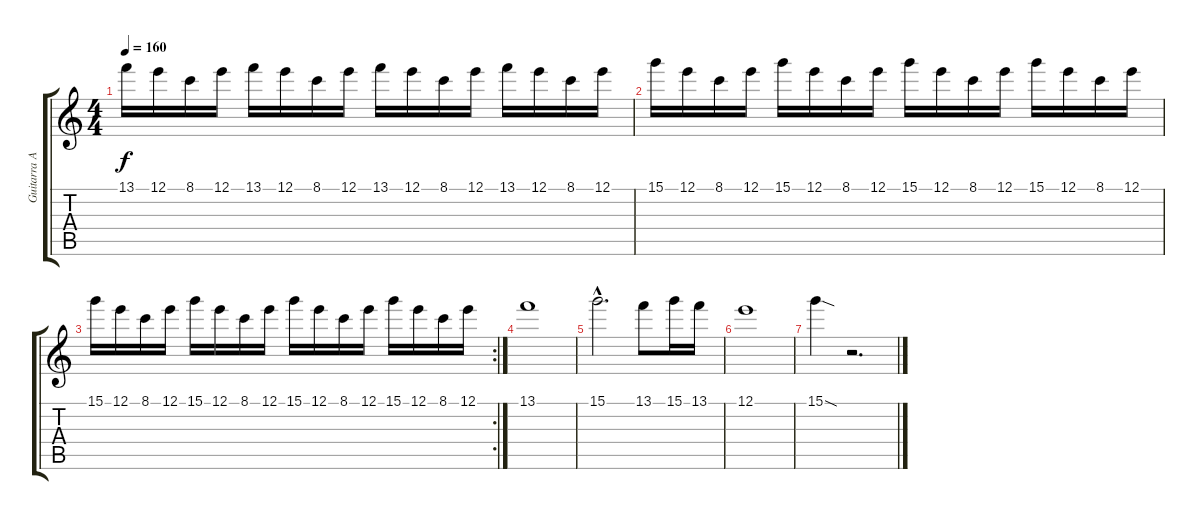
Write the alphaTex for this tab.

\track ("Guitarra Adicional" "Guitarra A") {instrument overdrivenguitar}
\staff {score tabs}
\tuning (E4 B3 G3 D3 A2 E2) {hide}
\ts (4 4)
\tempo 160
\clef g2
\ks c
13.1.16{dy f} 12.1.16 8.1.16 12.1.16 13.1.16 12.1.16 8.1.16 12.1.16 13.1.16 12.1.16 8.1.16 12.1.16 13.1.16 12.1.16 8.1.16 12.1.16 |
15.1.16 12.1.16 8.1.16 12.1.16 15.1.16 12.1.16 8.1.16 12.1.16 15.1.16 12.1.16 8.1.16 12.1.16 15.1.16 12.1.16 8.1.16 12.1.16 |
\rc 2
15.1.16 12.1.16 8.1.16 12.1.16 15.1.16 12.1.16 8.1.16 12.1.16 15.1.16 12.1.16 8.1.16 12.1.16 15.1.16 12.1.16 8.1.16 12.1.16 |
13.1.1 |
15.1{hac}.2{d} 13.1.8 15.1.16 13.1.16 |
12.1.1 |
15.1{sod}.4 r.2{d}
